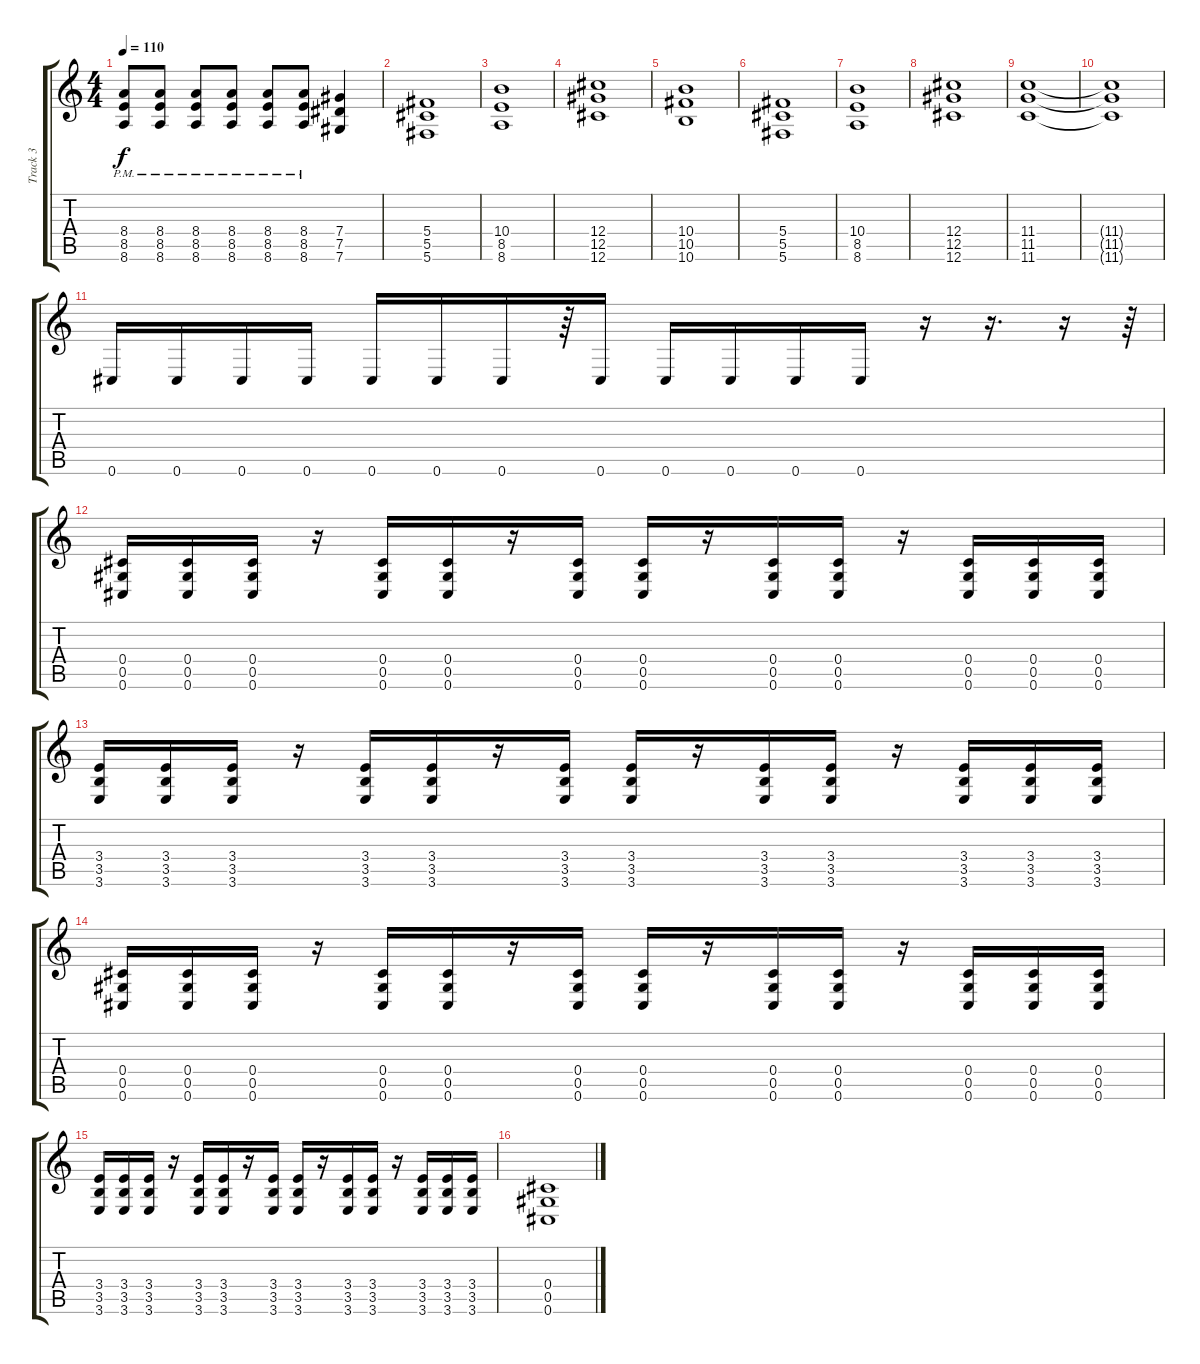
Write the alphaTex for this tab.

\track ("Track 3" "Track 3") {instrument distortionguitar}
\staff {score tabs}
\tuning (Eb4 Bb3 Gb3 Db3 Ab2 Db2) {hide}
\ts (4 4)
\tempo 110
\clef g2
\ks c
(8.4{pm} 8.5{pm} 8.6{pm}).8{dy f} (8.4{pm} 8.5{pm} 8.6{pm}).8 (8.4{pm} 8.5{pm} 8.6{pm}).8 (8.4{pm} 8.5{pm} 8.6{pm}).8 (8.4{pm} 8.5{pm} 8.6{pm}).8 (8.4 8.5 8.6{pm}).8 (7.4 7.5 7.6).4 |
(5.4 5.5 5.6).1 |
(10.4 8.5 8.6).1 |
(12.4 12.5 12.6).1 |
(10.4 10.5 10.6).1 |
(5.4 5.5 5.6).1 |
(10.4 8.5 8.6).1 |
(12.4 12.5 12.6).1 |
(11.4 11.5 11.6).1 |
(11.4{t} 11.5{t} 11.6{t}).1 |
0.6.16{volume 13} 0.6.16 0.6.16 0.6.16 0.6.16 0.6.16 0.6.16 r.64 0.6.16 0.6.16 0.6.16 0.6.16 0.6.16 r.16 r.16{d} r.16 r.64 |
(0.4 0.5 0.6).16{volume 10} (0.4 0.5 0.6).16 (0.4 0.5 0.6).16 r.16 (0.4 0.5 0.6).16 (0.4 0.5 0.6).16 r.16 (0.4 0.5 0.6).16 (0.4 0.5 0.6).16 r.16 (0.4 0.5 0.6).16 (0.4 0.5 0.6).16 r.16 (0.4 0.5 0.6).16 (0.4 0.5 0.6).16 (0.4 0.5 0.6).16 |
(3.4 3.5 3.6).16 (3.4 3.5 3.6).16 (3.4 3.5 3.6).16 r.16 (3.4 3.5 3.6).16 (3.4 3.5 3.6).16 r.16 (3.4 3.5 3.6).16 (3.4 3.5 3.6).16 r.16 (3.4 3.5 3.6).16 (3.4 3.5 3.6).16 r.16 (3.4 3.5 3.6).16 (3.4 3.5 3.6).16 (3.4 3.5 3.6).16 |
(0.4 0.5 0.6).16 (0.4 0.5 0.6).16 (0.4 0.5 0.6).16 r.16 (0.4 0.5 0.6).16 (0.4 0.5 0.6).16 r.16 (0.4 0.5 0.6).16 (0.4 0.5 0.6).16 r.16 (0.4 0.5 0.6).16 (0.4 0.5 0.6).16 r.16 (0.4 0.5 0.6).16 (0.4 0.5 0.6).16 (0.4 0.5 0.6).16 |
(3.4 3.5 3.6).16 (3.4 3.5 3.6).16 (3.4 3.5 3.6).16 r.16 (3.4 3.5 3.6).16 (3.4 3.5 3.6).16 r.16 (3.4 3.5 3.6).16 (3.4 3.5 3.6).16 r.16 (3.4 3.5 3.6).16 (3.4 3.5 3.6).16 r.16 (3.4 3.5 3.6).16 (3.4 3.5 3.6).16 (3.4 3.5 3.6).16 |
(0.4 0.5 0.6).1
